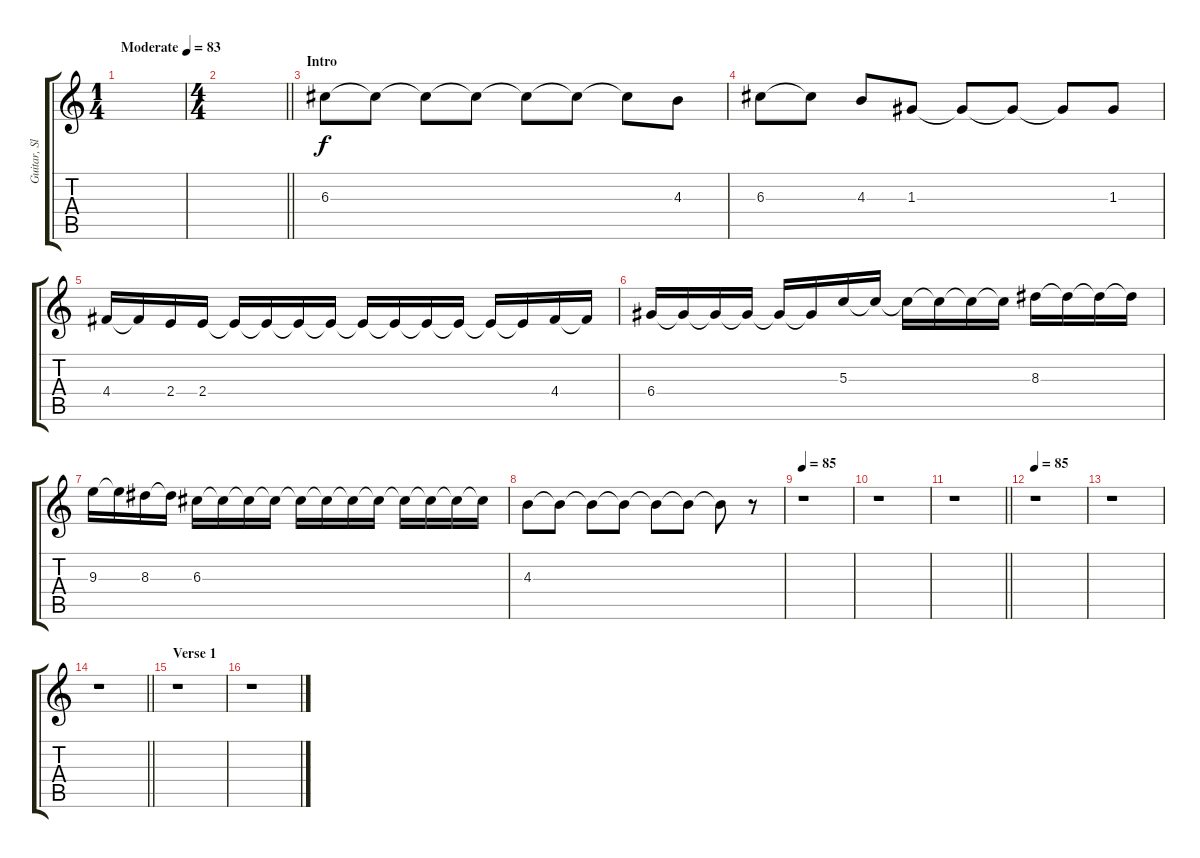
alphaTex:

\track ("Guitar, Slide" "Guitar, Sl") {instrument overdrivenguitar}
\staff {score tabs}
\tuning (E4 B3 G3 D3 A2 E2) {hide}
\ts (1 4)
\tempo (83 "Moderate")
\clef g2
\ks c
|
\ts (4 4)
\barLineRight lightlight
|
\section ("" "Intro")
6.3.8 6.3{t}.8 6.3{t}.8 6.3{t}.8 6.3{t}.8 6.3{t}.8 6.3{t}.8 4.3.8 |
6.3.8 6.3{t}.8 4.3.8 1.3.8 1.3{t}.8 1.3{t}.8 1.3{t}.8 1.3.8 |
4.4.16 4.4{t}.16 2.4.16 2.4.16 2.4{t}.16 2.4{t}.16 2.4{t}.16 2.4{t}.16 2.4{t}.16 2.4{t}.16 2.4{t}.16 2.4{t}.16 2.4{t}.16 2.4{t}.16 4.4.16 4.4{t}.16 |
6.4.16 6.4{t}.16 6.4{t}.16 6.4{t}.16 6.4{t}.16 6.4{t}.16 5.3.16 5.3{t}.16 5.3{t}.16 5.3{t}.16 5.3{t}.16 5.3{t}.16 8.3.16 8.3{t}.16 8.3{t}.16 8.3{t}.16 |
9.3.16 9.3{t}.16 8.3.16 8.3{t}.16 6.3.16 6.3{t}.16 6.3{t}.16 6.3{t}.16 6.3{t}.16 6.3{t}.16 6.3{t}.16 6.3{t}.16 6.3{t}.16 6.3{t}.16 6.3{t}.16 6.3{t}.16 |
4.3.8 4.3{t}.8 4.3{t}.8 4.3{t}.8 4.3{t}.8 4.3{t}.8 4.3{t}.8 r.8 |
\tempo 85
r.1 |
r.1 |
\barLineRight lightlight
r.1 |
\tempo 85
r.1 |
r.1 |
\barLineRight lightlight
r.1 |
\section ("" "Verse 1")
r.1 |
r.1
